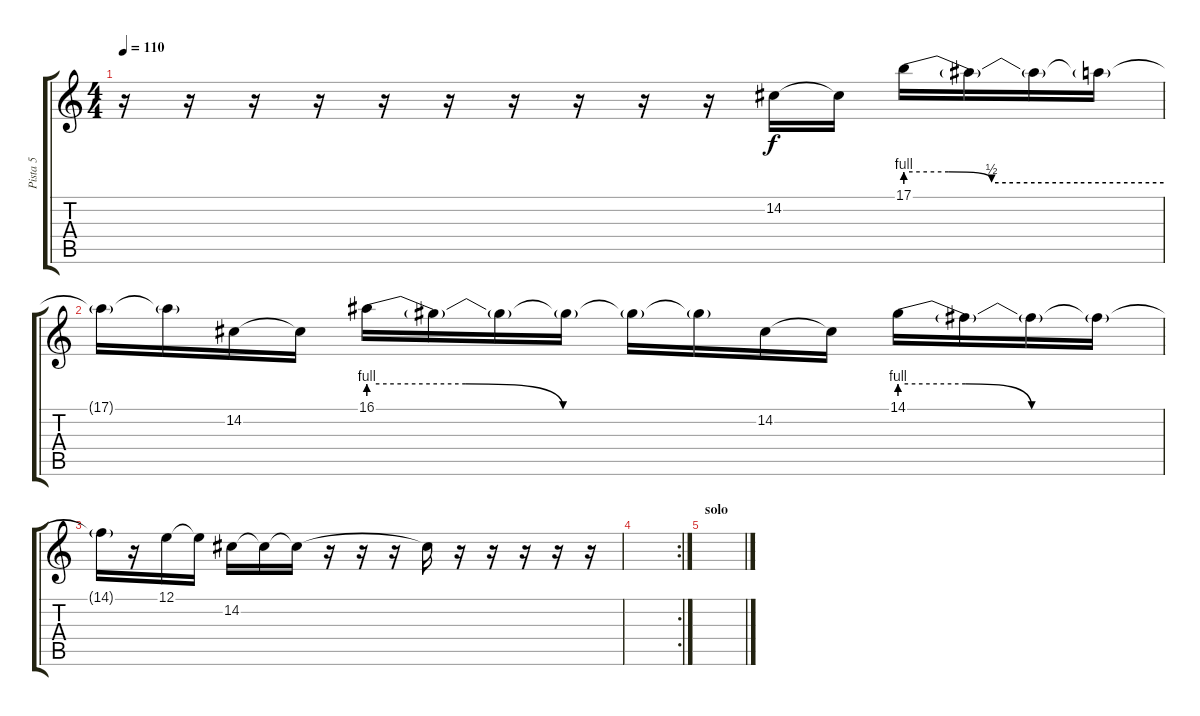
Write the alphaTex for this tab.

\track ("Pista 5" "Pista 5") {instrument lead1square}
\staff {score tabs}
\tuning (E4 B3 G3 D3 A2 E2) {hide}
\ts (4 4)
\tempo 110
\clef g2
\ks c
r.16{dy f} r.16 r.16 r.16 r.16 r.16 r.16 r.16 r.16 r.16 14.2.16 14.2{t}.16 17.1{be (custom 0 4 10 4 20 2 30 2 40 2 60 2)}.16 17.1{t}.16 17.1{t}.16 17.1{t}.16 |
17.1{t}.16 17.1{t}.16 14.2.16 14.2{t}.16 16.1{be (custom 0 4 15 4 30 0 40 0 60 0)}.16 16.1{t}.16 16.1{t}.16 16.1{t}.16 16.1{t}.16 16.1{t}.16 14.2.16 14.2{t}.16 14.1{be (custom 0 4 15 4 30 0 40 0 60 0)}.16 14.1{t}.16 14.1{t}.16 14.1{t}.16 |
14.1{t}.16 r.16 12.1.16 12.1{t}.16 14.2.16 14.2{t}.16 14.2{t}.16 r.16 r.16 r.16 14.2{t}.16 r.16 r.16 r.16 r.16 r.16 |
\rc 2
|
\section ("" "solo")
